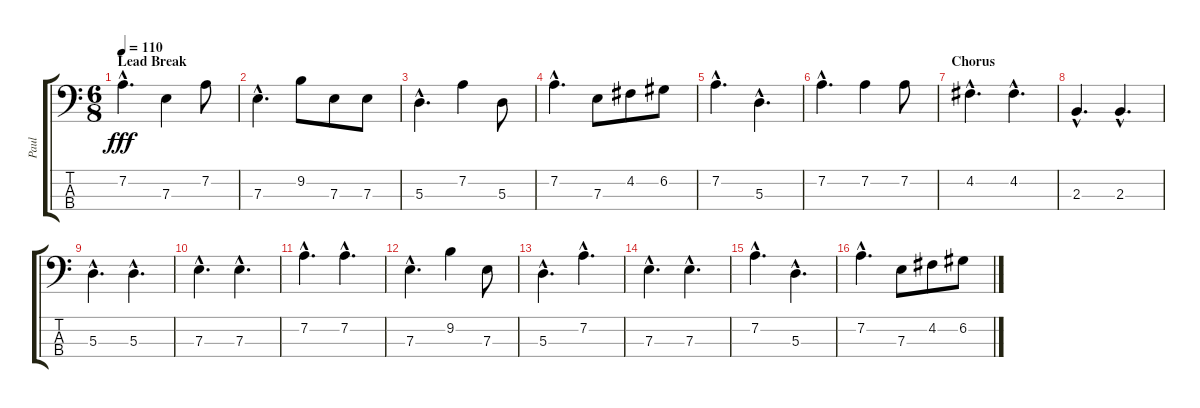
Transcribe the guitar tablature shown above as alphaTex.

\track ("Paul" "Paul") {instrument electricbassfinger}
\staff {score tabs}
\tuning (G2 D2 A1 E1) {hide}
\ts (6 8)
\section ("" "Lead Break")
\tempo 110
\clef f4
\ks c
7.2{hac}.4{d dy fff} 7.3.4 7.2.8 |
7.3{hac}.4{d} 9.2.8 7.3.8 7.3.8 |
5.3{hac}.4{d} 7.2.4 5.3.8 |
7.2{hac}.4{d} 7.3.8 4.2.8 6.2.8 |
7.2{hac}.4{d} 5.3{hac}.4{d} |
7.2{hac}.4{d} 7.2.4 7.2.8 |
\section ("" "Chorus")
4.2{hac}.4{d} 4.2{hac}.4{d} |
2.3{hac}.4{d} 2.3{hac}.4{d} |
5.3{hac}.4{d} 5.3{hac}.4{d} |
7.3{hac}.4{d} 7.3{hac}.4{d} |
7.2{hac}.4{d} 7.2{hac}.4{d} |
7.3{hac}.4{d} 9.2.4 7.3.8 |
5.3{hac}.4{d} 7.2{hac}.4{d} |
7.3{hac}.4{d} 7.3{hac}.4{d} |
7.2{hac}.4{d} 5.3{hac}.4{d} |
7.2{hac}.4{d} 7.3.8 4.2.8 6.2.8
